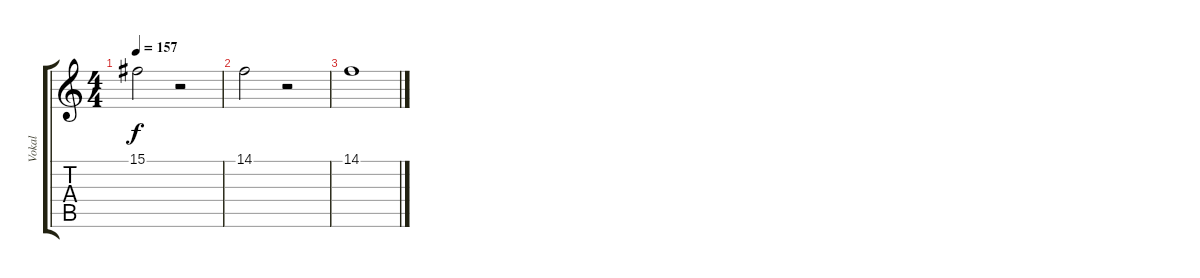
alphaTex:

\track ("Vokal" "Vokal") {instrument altosax}
\staff {score tabs}
\tuning (Eb4 Bb3 Gb3 Db3 Ab2 Eb2) {hide}
\ts (4 4)
\tempo 157
\clef g2
\ks c
15.1.2{dy f} r.2 |
14.1.2 r.2 |
14.1.1
